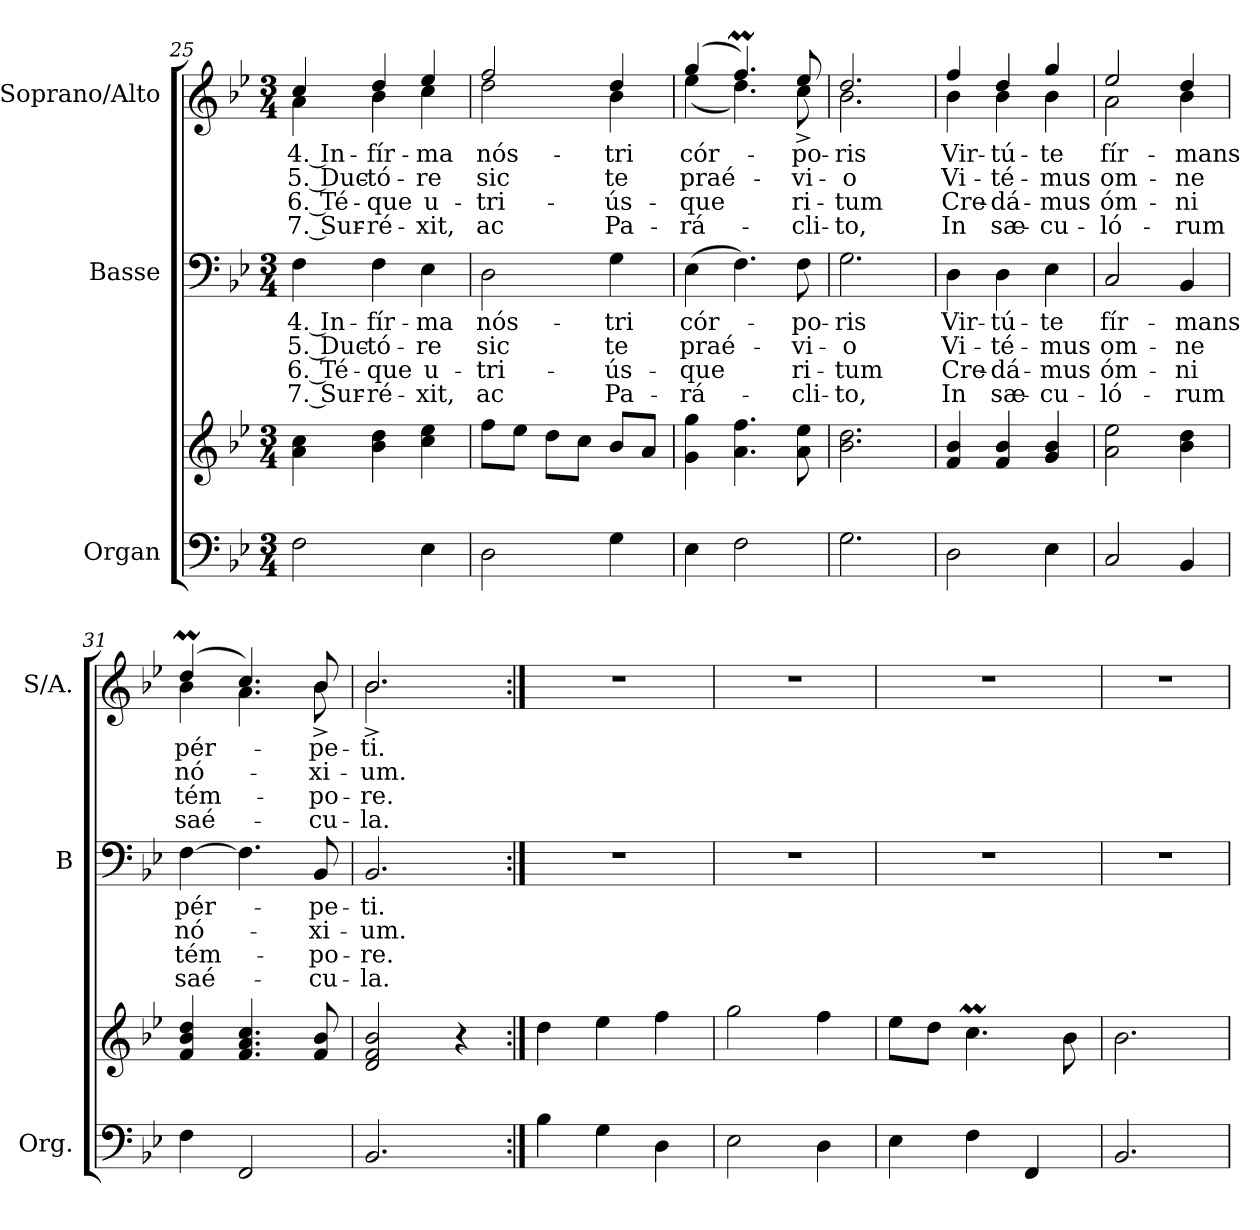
**kern	**kern	**kern	**text	**text	**text	**text	**kern	**text	**text	**text	**text
*part3	*part3	*part2	*part2	*part2	*part2	*part2	*part1	*part1	*part1	*part1	*part1
*staff4	*staff3	*staff2	*staff2	*staff2	*staff2	*staff2	*staff1	*staff1	*staff1	*staff1	*staff1
*I"Organ	*	*I"Basse	*	*	*	*	*I"Soprano/Alto	*	*	*	*
*I'Org.	*	*I'B	*	*	*	*	*I'S/A.	*	*	*	*
!!LO:LB:g=z
*clefF4	*clefG2	*clefF4	*	*	*	*	*clefG2	*	*	*	*
*k[b-e-]	*k[b-e-]	*k[b-e-]	*	*	*	*	*k[b-e-]	*	*	*	*
*B-:	*B-:	*B-:	*	*	*	*	*B-:	*	*	*	*
*M3/4	*M3/4	*M3/4	*	*	*	*	*M3/4	*	*	*	*
=25	=25	=25	=25	=25	=25	=25	=25	=25	=25	=25	=25
!	!	!	!LO:LY:b	!LO:LY:b	!LO:LY:b	!LO:LY:b	!	!LO:LY:b	!LO:LY:b	!LO:LY:b	!LO:LY:b
*	*	*	*	*	*	*	*^	*	*	*	*
2F<\	4a\ 4cc\	4F\	4. In-	5. Duc-	6. Té-	7. Sur-	4cc/	4a\	4. In-	5. Duc-	6. Té-	7. Sur-
!	!	!	!LO:LY:b	!LO:LY:b	!LO:LY:b	!LO:LY:b	!	!	!LO:LY:b	!LO:LY:b	!LO:LY:b	!LO:LY:b
.	4b-\ 4dd\	4F\	-fír-	-tó-	-que	-ré-	4dd/	4b-\	-fír-	-tó-	-que	-ré-
!	!	!	!LO:LY:b	!LO:LY:b	!LO:LY:b	!LO:LY:b	!	!	!LO:LY:b	!LO:LY:b	!LO:LY:b	!LO:LY:b
4E-\	4cc\ 4ee-\	4E-\	-ma	-re	u-	-xit,	4ee-/	4cc\	-ma	-re	u-	-xit,
=26	=26	=26	=26	=26	=26	=26	=26	=26	=26	=26	=26	=26
!	!	!	!LO:LY:b	!LO:LY:b	!LO:LY:b	!LO:LY:b	!	!	!LO:LY:b	!LO:LY:b	!LO:LY:b	!LO:LY:b
2D\	8ff\L	2D\	nós-	sic	-tri-	ac	2ff/	2dd\	nós-	sic	-tri-	ac
.	8ee-\J	.	.	.	.	.	.	.	.	.	.	.
.	8dd\L	.	.	.	.	.	.	.	.	.	.	.
.	8cc\J	.	.	.	.	.	.	.	.	.	.	.
!	!	!	!LO:LY:b	!LO:LY:b	!LO:LY:b	!LO:LY:b	!	!	!LO:LY:b	!LO:LY:b	!LO:LY:b	!LO:LY:b
4G\	8b-/L	4G\	-tri	te	-ús-	Pa-	4dd/	4b-\	-tri	te	-ús-	Pa-
.	8a/J	.	.	.	.	.	.	.	.	.	.	.
=27	=27	=27	=27	=27	=27	=27	=27	=27	=27	=27	=27	=27
!	!	!	!LO:LY:b	!LO:LY:b	!LO:LY:b	!LO:LY:b	!	!	!LO:LY:b	!LO:LY:b	!LO:LY:b	!LO:LY:b
4E-\	4g\ 4gg\	(>4E-\	cór-	praé-	-que	-rá-	(>4gg/	(<4ee-\	cór-	praé-	-que	-rá-
2F\	4.a\ 4.ff\	4.F\)	.	.	.	.	4.ffM/)	4.dd\)	.	.	.	.
!	!	!	!LO:LY:b	!LO:LY:b	!LO:LY:b	!LO:LY:b	!	!	!LO:LY:b	!LO:LY:b	!LO:LY:b	!LO:LY:b
.	8a\ 8ee-\	8F\	-po-	-vi-	ri-	-cli-	8ee-/	8cc^\	-po-	-vi-	ri-	-cli-
=28	=28	=28	=28	=28	=28	=28	=28	=28	=28	=28	=28	=28
!	!	!	!LO:LY:b	!LO:LY:b	!LO:LY:b	!LO:LY:b	!	!	!LO:LY:b	!LO:LY:b	!LO:LY:b	!LO:LY:b
2.G\	2.b-\ 2.dd\	2.G\	-ris	-o	-tum	-to,	2.dd/	2.b-\	-ris	-o	-tum	-to,
=29	=29	=29	=29	=29	=29	=29	=29	=29	=29	=29	=29	=29
!	!	!	!LO:LY:b	!LO:LY:b	!LO:LY:b	!LO:LY:b	!	!	!LO:LY:b	!LO:LY:b	!LO:LY:b	!LO:LY:b
2D\	4f/ 4b-/	4D\	Vir-	Vi-	Cre-	In	4ff/	4b-\	Vir-	Vi-	Cre-	In
!	!	!	!LO:LY:b	!LO:LY:b	!LO:LY:b	!LO:LY:b	!	!	!LO:LY:b	!LO:LY:b	!LO:LY:b	!LO:LY:b
.	4f/ 4b-/	4D\	-tú-	-té-	-dá-	sæ-	4dd/	4b-\	-tú-	-té-	-dá-	sæ-
!	!	!	!LO:LY:b	!LO:LY:b	!LO:LY:b	!LO:LY:b	!	!	!LO:LY:b	!LO:LY:b	!LO:LY:b	!LO:LY:b
4E-\	4g/ 4b-/	4E-\	-te	-mus	-mus	-cu-	4gg/	4b-\	-te	-mus	-mus	-cu-
=30	=30	=30	=30	=30	=30	=30	=30	=30	=30	=30	=30	=30
!	!	!	!LO:LY:b	!LO:LY:b	!LO:LY:b	!LO:LY:b	!	!	!LO:LY:b	!LO:LY:b	!LO:LY:b	!LO:LY:b
2C</	2a\ 2ee-\	2C/	fír-	om-	óm-	-ló-	2ee-/	2a\	fír-	om-	óm-	-ló-
!	!	!	!LO:LY:b	!LO:LY:b	!LO:LY:b	!LO:LY:b	!	!	!LO:LY:b	!LO:LY:b	!LO:LY:b	!LO:LY:b
4BB-/	4b-\ 4dd\	4BB-/	-mans	-ne	-ni	-rum	4dd/	4b-\	-mans	-ne	-ni	-rum
=31	=31	=31	=31	=31	=31	=31	=31	=31	=31	=31	=31	=31
!	!	!	!LO:LY:b	!LO:LY:b	!LO:LY:b	!LO:LY:b	!	!	!LO:LY:b	!LO:LY:b	!LO:LY:b	!LO:LY:b
4F\	4f/ 4b-/ 4dd/	[4F\	pér-	nó-	tém-	saé-	(>4ddm/	4b-\	pér-	nó-	tém-	saé-
2FF/	4.f/ 4.a/ 4.cc/	4.F\]	.	.	.	.	4.cc/)	4.a\	.	.	.	.
!	!	!	!LO:LY:b	!LO:LY:b	!LO:LY:b	!LO:LY:b	!	!	!LO:LY:b	!LO:LY:b	!LO:LY:b	!LO:LY:b
.	8f/ 8b-/	8BB-/	-pe-	-xi-	-po-	-cu-	8b-/	8b-^\	-pe-	-xi-	-po-	-cu-
=32	=32	=32	=32	=32	=32	=32	=32	=32	=32	=32	=32	=32
!	!	!	!LO:LY:b	!LO:LY:b	!LO:LY:b	!LO:LY:b	!	!	!LO:LY:b	!LO:LY:b	!LO:LY:b	!LO:LY:b
2.BB-/	2d/ 2f/ 2b-/	2.BB-/	-ti.	-um.	-re.	-la.	2.b-/	2.b-^\	-ti.	-um.	-re.	-la.
.	4r	.	.	.	.	.	.	.	.	.	.	.
*	*	*	*	*	*	*	*v	*v	*	*	*	*
!!LO:LB:g=z
=33:|!	=33:|!	=33:|!	=33:|!	=33:|!	=33:|!	=33:|!	=33:|!	=33:|!	=33:|!	=33:|!	=33:|!
4B-\	4dd\	2.r	.	.	.	.	2.r	.	.	.	.
4G\	4ee-\	.	.	.	.	.	.	.	.	.	.
4D\	4ff\	.	.	.	.	.	.	.	.	.	.
=34	=34	=34	=34	=34	=34	=34	=34	=34	=34	=34	=34
2E-\	2gg\	2.r	.	.	.	.	2.r	.	.	.	.
4D\	4ff\	.	.	.	.	.	.	.	.	.	.
=35	=35	=35	=35	=35	=35	=35	=35	=35	=35	=35	=35
4E-\	8ee-\L	2.r	.	.	.	.	2.r	.	.	.	.
.	8dd\J	.	.	.	.	.	.	.	.	.	.
4F\	4.ccM\	.	.	.	.	.	.	.	.	.	.
4FF/	.	.	.	.	.	.	.	.	.	.	.
.	8b-\	.	.	.	.	.	.	.	.	.	.
=36	=36	=36	=36	=36	=36	=36	=36	=36	=36	=36	=36
2.BB-/	2.b-\	2.r	.	.	.	.	2.r	.	.	.	.
=	=	=	=	=	=	=	=	=	=	=	=
*-	*-	*-	*-	*-	*-	*-	*-	*-	*-	*-	*-
